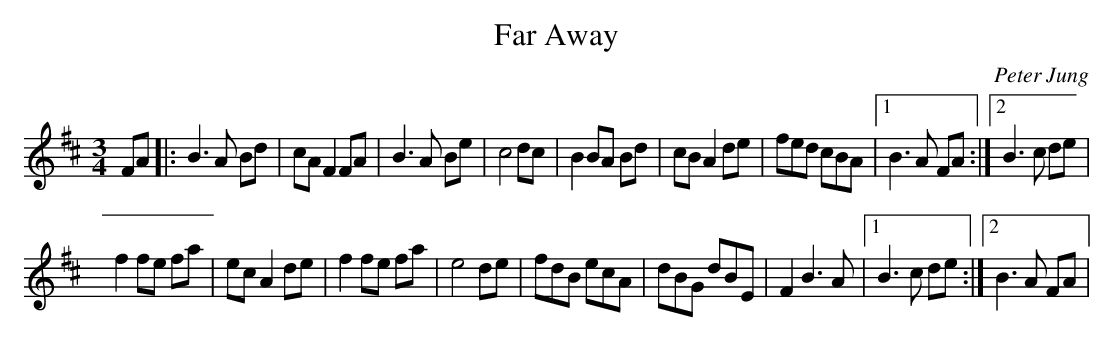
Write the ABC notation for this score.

X:1
T:Far Away
M:3/4
L:1/8
C:Peter Jung
K:D
FA|:B3A Bd|cAF2FA|B3A Be|c4dc|B2BA Bd|cBA2de|fed cBA|1B3A FA:|2B3c de|
f2fe fa|ecA2de|f2fe fa|e4de|fdB ecA|dBG dBE|F2B3A|1B3c de:|2B3A FA|
